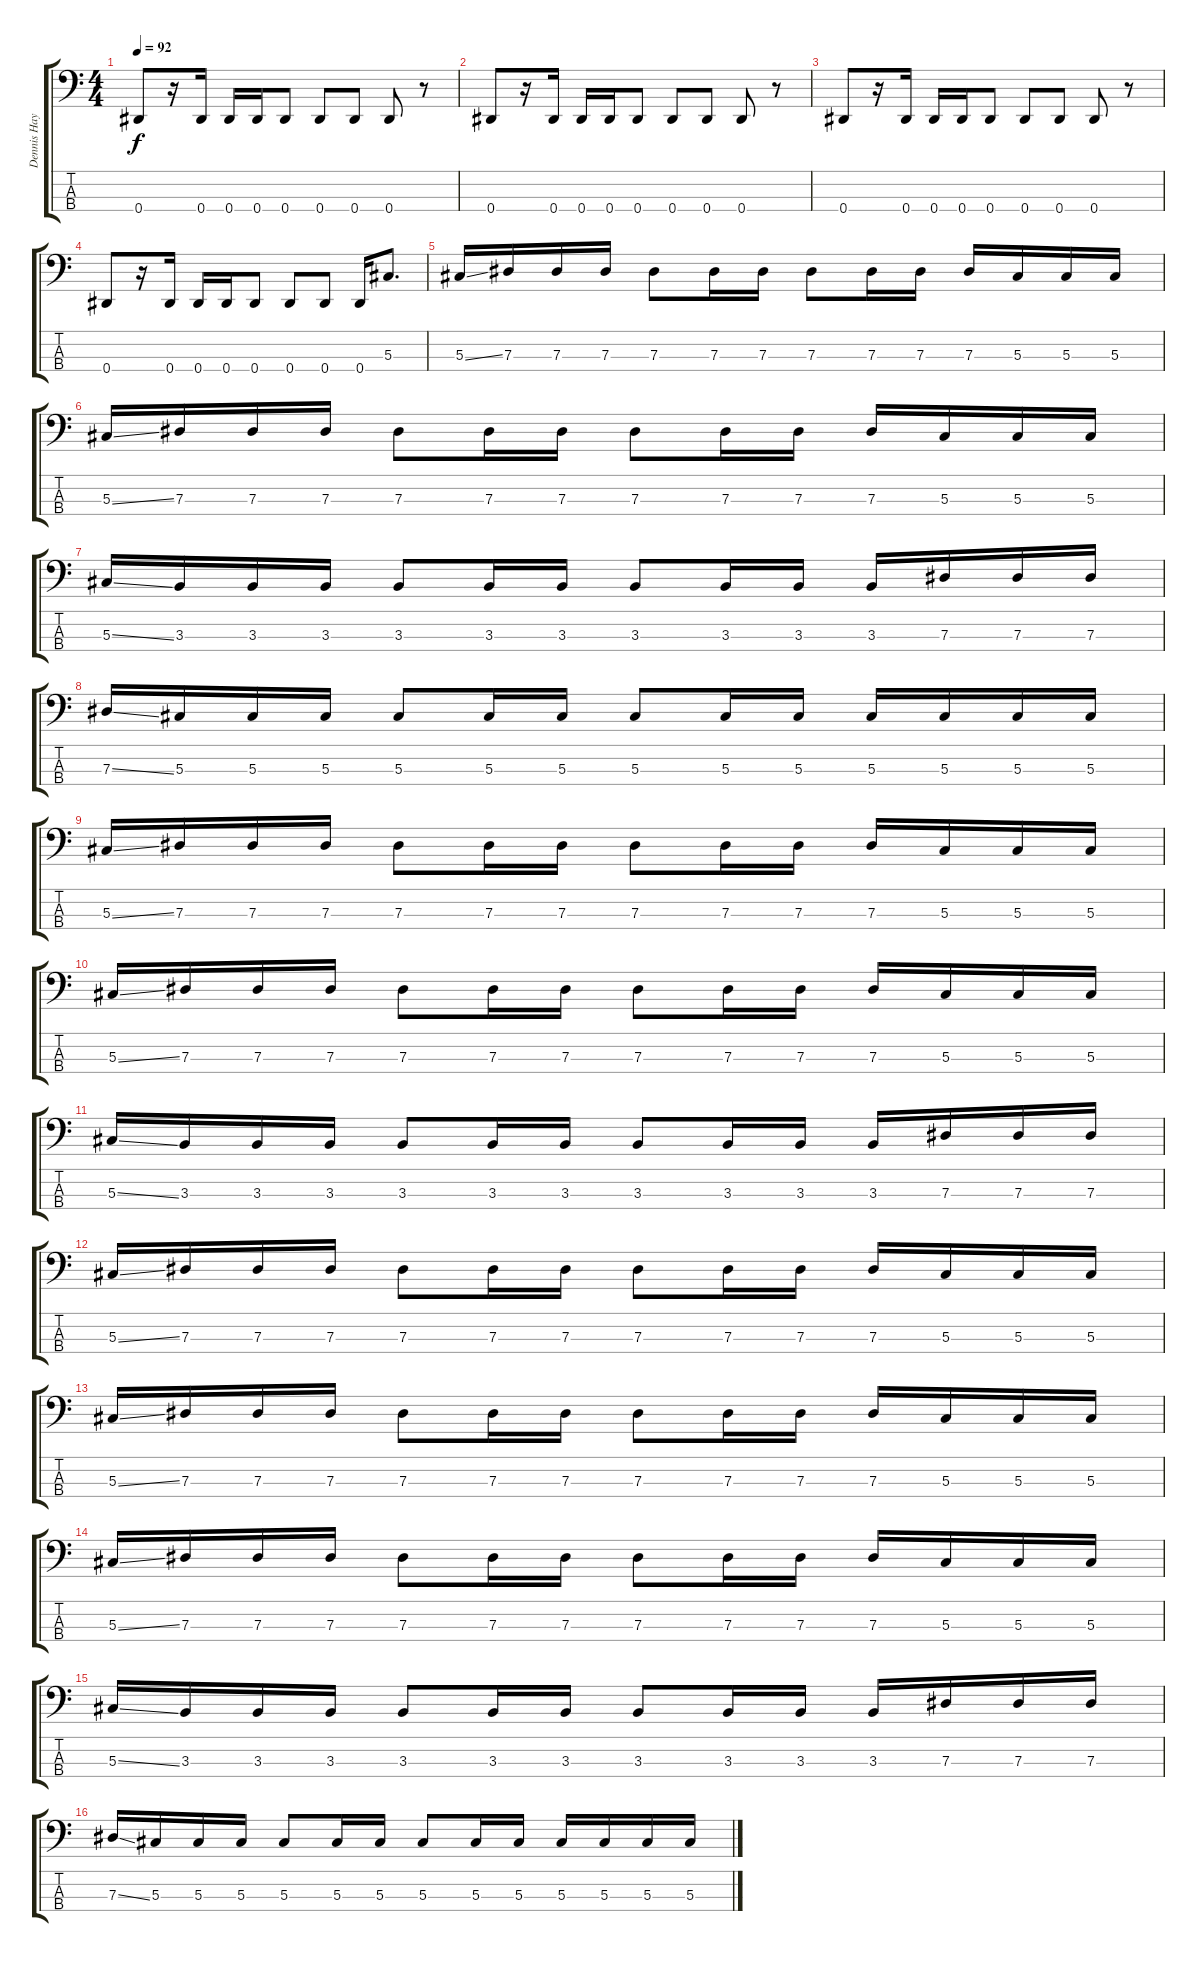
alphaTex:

\track ("Dennis Hayes" "Dennis Hay") {instrument electricbassfinger}
\staff {score tabs}
\tuning (Gb2 Db2 Ab1 Eb1) {hide}
\ts (4 4)
\tempo 92
\clef f4
\ks c
0.4.8{dy f} r.16 0.4.16 0.4.16 0.4.16 0.4.8 0.4.8 0.4.8 0.4.8 r.8 |
0.4.8 r.16 0.4.16 0.4.16 0.4.16 0.4.8 0.4.8 0.4.8 0.4.8 r.8 |
0.4.8 r.16 0.4.16 0.4.16 0.4.16 0.4.8 0.4.8 0.4.8 0.4.8 r.8 |
0.4.8 r.16 0.4.16 0.4.16 0.4.16 0.4.8 0.4.8 0.4.8 0.4.16 5.3.8{d} |
5.3{ss}.16 7.3.16 7.3.16 7.3.16 7.3.8 7.3.16 7.3.16 7.3.8 7.3.16 7.3.16 7.3.16 5.3.16 5.3.16 5.3.16 |
5.3{ss}.16 7.3.16 7.3.16 7.3.16 7.3.8 7.3.16 7.3.16 7.3.8 7.3.16 7.3.16 7.3.16 5.3.16 5.3.16 5.3.16 |
5.3{ss}.16 3.3.16 3.3.16 3.3.16 3.3.8 3.3.16 3.3.16 3.3.8 3.3.16 3.3.16 3.3.16 7.3.16 7.3.16 7.3.16 |
7.3{ss}.16 5.3.16 5.3.16 5.3.16 5.3.8 5.3.16 5.3.16 5.3.8 5.3.16 5.3.16 5.3.16 5.3.16 5.3.16 5.3.16 |
5.3{ss}.16 7.3.16 7.3.16 7.3.16 7.3.8 7.3.16 7.3.16 7.3.8 7.3.16 7.3.16 7.3.16 5.3.16 5.3.16 5.3.16 |
5.3{ss}.16 7.3.16 7.3.16 7.3.16 7.3.8 7.3.16 7.3.16 7.3.8 7.3.16 7.3.16 7.3.16 5.3.16 5.3.16 5.3.16 |
5.3{ss}.16 3.3.16 3.3.16 3.3.16 3.3.8 3.3.16 3.3.16 3.3.8 3.3.16 3.3.16 3.3.16 7.3.16 7.3.16 7.3.16 |
5.3{ss}.16 7.3.16 7.3.16 7.3.16 7.3.8 7.3.16 7.3.16 7.3.8 7.3.16 7.3.16 7.3.16 5.3.16 5.3.16 5.3.16 |
5.3{ss}.16 7.3.16 7.3.16 7.3.16 7.3.8 7.3.16 7.3.16 7.3.8 7.3.16 7.3.16 7.3.16 5.3.16 5.3.16 5.3.16 |
5.3{ss}.16 7.3.16 7.3.16 7.3.16 7.3.8 7.3.16 7.3.16 7.3.8 7.3.16 7.3.16 7.3.16 5.3.16 5.3.16 5.3.16 |
5.3{ss}.16 3.3.16 3.3.16 3.3.16 3.3.8 3.3.16 3.3.16 3.3.8 3.3.16 3.3.16 3.3.16 7.3.16 7.3.16 7.3.16 |
7.3{ss}.16 5.3.16 5.3.16 5.3.16 5.3.8 5.3.16 5.3.16 5.3.8 5.3.16 5.3.16 5.3.16 5.3.16 5.3.16 5.3.16
